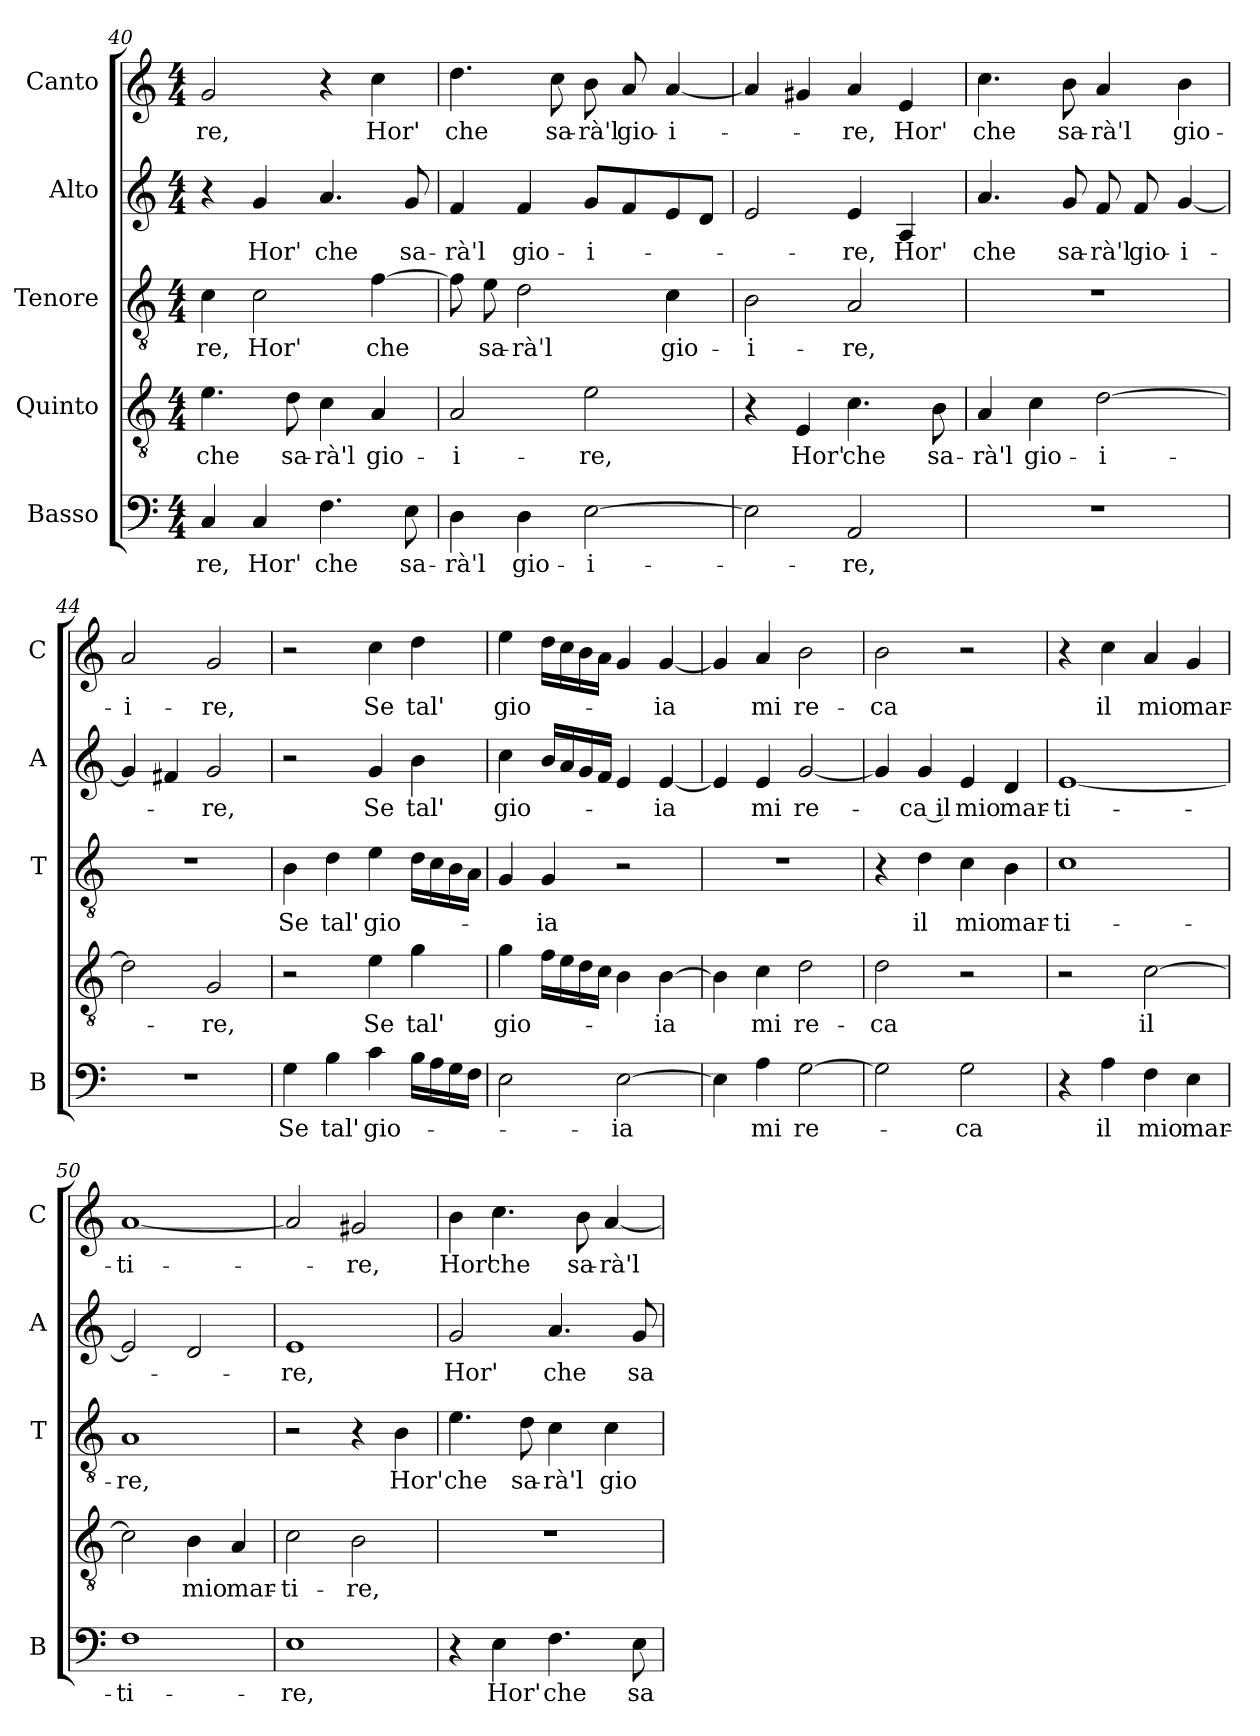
**kern	**text	**kern	**text	**kern	**text	**kern	**text	**kern	**text
*part5	*part5	*part4	*part4	*part3	*part3	*part2	*part2	*part1	*part1
*staff5	*staff5	*staff4	*staff4	*staff3	*staff3	*staff2	*staff2	*staff1	*staff1
*I"Basso	*	*I"Quinto	*	*I"Tenore	*	*I"Alto	*	*I"Canto	*
*I'B	*	*	*	*I'T	*	*I'A	*	*I'C	*
*clefF4	*	*clefGv2	*	*clefGv2	*	*clefG2	*	*clefG2	*
*k[]	*	*k[]	*	*k[]	*	*k[]	*	*k[]	*
*C:	*	*C:	*	*C:	*	*C:	*	*C:	*
*M4/4	*	*M4/4	*	*M4/4	*	*M4/4	*	*M4/4	*
=40	=40	=40	=40	=40	=40	=40	=40	=40	=40
!	!LO:LY:b	!	!LO:LY:b	!	!LO:LY:b	!	!	!	!LO:LY:b
4C/	-re,	4.e\	che	4c\	-re,	4r	.	2g/	-re,
!	!LO:LY:b	!	!	!	!LO:LY:b	!	!LO:LY:b	!	!
4C/	Hor'	.	.	2c\	Hor'	4g/	Hor'	.	.
!	!	!	!LO:LY:b	!	!	!	!	!	!
.	.	8d\	sa-	.	.	.	.	.	.
!	!LO:LY:b	!	!LO:LY:b	!	!	!	!LO:LY:b	!	!
4.F\	che	4c\	-rà'l	.	.	4.a/	che	4r	.
!	!	!	!LO:LY:b	!	!LO:LY:b	!	!	!	!LO:LY:b
.	.	4A/	gio-	[4f\	che	.	.	4cc\	Hor'
!	!LO:LY:b	!	!	!	!	!	!LO:LY:b	!	!
8E\	sa-	.	.	.	.	8g/	sa-	.	.
!!LO:LB:g=z
=41	=41	=41	=41	=41	=41	=41	=41	=41	=41
!	!LO:LY:b	!	!LO:LY:b	!	!	!	!LO:LY:b	!	!LO:LY:b
4D\	-rà'l	2A/	-i-	8f\]	.	4f/	-rà'l	4.dd\	che
!	!	!	!	!	!LO:LY:b	!	!	!	!
.	.	.	.	8e\	sa-	.	.	.	.
!	!LO:LY:b	!	!	!	!LO:LY:b	!	!LO:LY:b	!	!
4D\	gio-	.	.	2d\	-rà'l	4f/	gio-	.	.
!	!	!	!	!	!	!	!	!	!LO:LY:b
.	.	.	.	.	.	.	.	8cc\	sa-
!	!LO:LY:b	!	!LO:LY:b	!	!	!	!LO:LY:b	!	!LO:LY:b
[2E\	-i-	2e\	-re,	.	.	8g/L	-i-	8b\	-rà'l
!	!	!	!	!	!	!	!	!	!LO:LY:b
.	.	.	.	.	.	8f/	.	8a/	gio-
!	!	!	!	!	!LO:LY:b	!	!	!	!LO:LY:b
.	.	.	.	4c\	gio-	8e/	.	[4a/	-i-
.	.	.	.	.	.	8d/J	.	.	.
=42	=42	=42	=42	=42	=42	=42	=42	=42	=42
!	!	!	!	!	!LO:LY:b	!	!	!	!
2E\]	.	4r	.	2B\	-i-	2e/	.	4a/]	.
!	!	!	!LO:LY:b	!	!	!	!	!	!
.	.	4E/	Hor'	.	.	.	.	4g#X/	.
!	!LO:LY:b	!	!LO:LY:b	!	!LO:LY:b	!	!LO:LY:b	!	!LO:LY:b
2AA/	-re,	4.c\	che	2A/	-re,	4e/	-re,	4a/	-re,
!	!	!	!	!	!	!	!LO:LY:b	!	!LO:LY:b
.	.	.	.	.	.	4A/	Hor'	4e/	Hor'
!	!	!	!LO:LY:b	!	!	!	!	!	!
.	.	8B\	sa-	.	.	.	.	.	.
=43	=43	=43	=43	=43	=43	=43	=43	=43	=43
!	!	!	!LO:LY:b	!	!	!	!LO:LY:b	!	!LO:LY:b
1r	.	4A/	-rà'l	1r	.	4.a/	che	4.cc\	che
!	!	!	!LO:LY:b	!	!	!	!	!	!
.	.	4c\	gio-	.	.	.	.	.	.
!	!	!	!	!	!	!	!LO:LY:b	!	!LO:LY:b
.	.	.	.	.	.	8g/	sa-	8b\	sa-
!	!	!	!LO:LY:b	!	!	!	!LO:LY:b	!	!LO:LY:b
.	.	[2d\	-i-	.	.	8f/	-rà'l	4a/	-rà'l
!	!	!	!	!	!	!	!LO:LY:b	!	!
.	.	.	.	.	.	8f/	gio-	.	.
!	!	!	!	!	!	!	!LO:LY:b	!	!LO:LY:b
.	.	.	.	.	.	[4g/	-i-	4b\	gio-
=44	=44	=44	=44	=44	=44	=44	=44	=44	=44
!	!	!	!	!	!	!	!	!	!LO:LY:b
1r	.	2d\]	.	1r	.	4g/]	.	2a/	-i-
.	.	.	.	.	.	4f#X/	.	.	.
!	!	!	!LO:LY:b	!	!	!	!LO:LY:b	!	!LO:LY:b
.	.	2G/	-re,	.	.	2g/	-re,	2g/	-re,
=45	=45	=45	=45	=45	=45	=45	=45	=45	=45
!	!LO:LY:b	!	!	!	!LO:LY:b	!	!	!	!
4G\	Se	2r	.	4B\	Se	2r	.	2r	.
!	!LO:LY:b	!	!	!	!LO:LY:b	!	!	!	!
4B\	tal'	.	.	4d\	tal'	.	.	.	.
!	!LO:LY:b	!	!LO:LY:b	!	!LO:LY:b	!	!LO:LY:b	!	!LO:LY:b
4c\	gio-	4e\	Se	4e\	gio-	4g/	Se	4cc\	Se
!	!	!	!LO:LY:b	!	!	!	!LO:LY:b	!	!LO:LY:b
16B\LL	.	4g\	tal'	16d\LL	.	4b\	tal'	4dd\	tal'
16A\	.	.	.	16c\	.	.	.	.	.
16G\	.	.	.	16B\	.	.	.	.	.
16F\JJ	.	.	.	16A\JJ	.	.	.	.	.
=46	=46	=46	=46	=46	=46	=46	=46	=46	=46
!	!	!	!LO:LY:b	!	!	!	!LO:LY:b	!	!LO:LY:b
2E\	.	4g\	gio-	4G/	.	4cc\	gio-	4ee\	gio-
!	!	!	!	!	!LO:LY:b	!	!	!	!
.	.	16f\LL	.	4G/	-ia	16b/LL	.	16dd\LL	.
.	.	16e\	.	.	.	16a/	.	16cc\	.
.	.	16d\	.	.	.	16g/	.	16b\	.
.	.	16c\JJ	.	.	.	16f/JJ	.	16a\JJ	.
!	!LO:LY:b	!	!	!	!	!	!	!	!
[2E\	-ia	4B\	.	2r	.	4e/	.	4g/	.
!	!	!	!LO:LY:b	!	!	!	!LO:LY:b	!	!LO:LY:b
.	.	[4B\	-ia	.	.	[4e/	-ia	[4g/	-ia
!!LO:LB:g=z
=47	=47	=47	=47	=47	=47	=47	=47	=47	=47
4E\]	.	4B\]	.	1r	.	4e/]	.	4g/]	.
!	!LO:LY:b	!	!LO:LY:b	!	!	!	!LO:LY:b	!	!LO:LY:b
4A\	mi	4c\	mi	.	.	4e/	mi	4a/	mi
!	!LO:LY:b	!	!LO:LY:b	!	!	!	!LO:LY:b	!	!LO:LY:b
[2G\	re-	2d\	re-	.	.	[2g/	re-	2b\	re-
=48	=48	=48	=48	=48	=48	=48	=48	=48	=48
!	!	!	!LO:LY:b	!	!	!	!	!	!LO:LY:b
2G\]	.	2d\	-ca	4r	.	4g/]	.	2b\	-ca
!	!	!	!	!	!LO:LY:b	!	!LO:LY:b	!	!
.	.	.	.	4d\	il	4g/	-ca il	.	.
!	!LO:LY:b	!	!	!	!LO:LY:b	!	!LO:LY:b	!	!
2G\	-ca	2r	.	4c\	mio	4e/	mio	2r	.
!	!	!	!	!	!LO:LY:b	!	!LO:LY:b	!	!
.	.	.	.	4B\	mar-	4d/	mar-	.	.
=49	=49	=49	=49	=49	=49	=49	=49	=49	=49
!	!	!	!	!	!LO:LY:b	!	!LO:LY:b	!	!
4r	.	2r	.	1c	-ti-	[1e	-ti-	4r	.
!	!LO:LY:b	!	!	!	!	!	!	!	!LO:LY:b
4A\	il	.	.	.	.	.	.	4cc\	il
!	!LO:LY:b	!	!LO:LY:b	!	!	!	!	!	!LO:LY:b
4F\	mio	[2c\	il	.	.	.	.	4a/	mio
!	!LO:LY:b	!	!	!	!	!	!	!	!LO:LY:b
4E\	mar-	.	.	.	.	.	.	4g/	mar-
=50	=50	=50	=50	=50	=50	=50	=50	=50	=50
!	!LO:LY:b	!	!	!	!LO:LY:b	!	!	!	!LO:LY:b
1F	-ti-	2c\]	.	1A	-re,	2e/]	.	[1a	-ti-
!	!	!	!LO:LY:b	!	!	!	!	!	!
.	.	4B\	mio	.	.	2d/	.	.	.
!	!	!	!LO:LY:b	!	!	!	!	!	!
.	.	4A/	mar-	.	.	.	.	.	.
=51	=51	=51	=51	=51	=51	=51	=51	=51	=51
!	!LO:LY:b	!	!LO:LY:b	!	!	!	!LO:LY:b	!	!
1E	-re,	2c\	-ti-	2r	.	1e	-re,	2a/]	.
!	!	!	!LO:LY:b	!	!	!	!	!	!LO:LY:b
.	.	2B\	-re,	4r	.	.	.	2g#X/	-re,
!	!	!	!	!	!LO:LY:b	!	!	!	!
.	.	.	.	4B\	Hor'	.	.	.	.
=52	=52	=52	=52	=52	=52	=52	=52	=52	=52
!	!	!	!	!	!LO:LY:b	!	!LO:LY:b	!	!LO:LY:b
4r	.	1r	.	4.e\	che	2g/	Hor'	4b\	Hor'
!	!LO:LY:b	!	!	!	!	!	!	!	!LO:LY:b
4E\	Hor'	.	.	.	.	.	.	4.cc\	che
!	!	!	!	!	!LO:LY:b	!	!	!	!
.	.	.	.	8d\	sa-	.	.	.	.
!	!LO:LY:b	!	!	!	!LO:LY:b	!	!LO:LY:b	!	!
4.F\	che	.	.	4c\	-rà'l	4.a/	che	.	.
!	!	!	!	!	!	!	!	!	!LO:LY:b
.	.	.	.	.	.	.	.	8b\	sa-
!	!	!	!	!	!LO:LY:b	!	!	!	!LO:LY:b
.	.	.	.	4c\	gio-	.	.	[4a/	-rà'l
!	!LO:LY:b	!	!	!	!	!	!LO:LY:b	!	!
8E\	sa-	.	.	.	.	8g/	sa-	.	.
=	=	=	=	=	=	=	=	=	=
*-	*-	*-	*-	*-	*-	*-	*-	*-	*-
